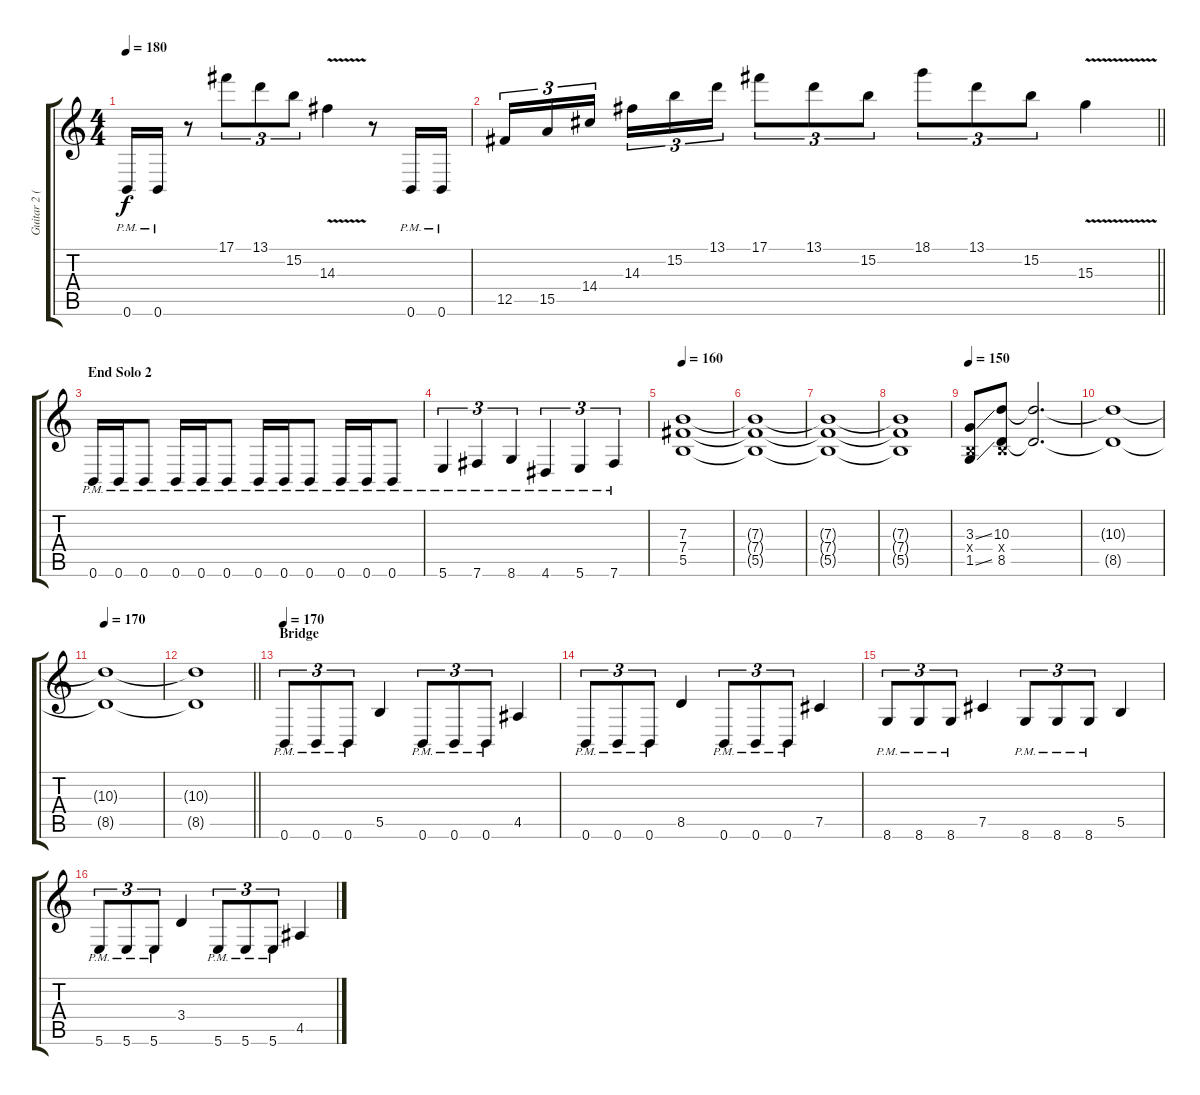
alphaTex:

\track ("Guitar 2 (Left)" "Guitar 2 (") {instrument overdrivenguitar}
\staff {score tabs}
\tuning (Db4 Ab3 E3 B2 Gb2 B1) {hide}
\ts (4 4)
\tempo 180
\clef g2
\ks c
0.6{pm}.16{dy f} 0.6{pm}.16 r.8 17.1.8{tu (3 2)} 13.1.8{tu (3 2)} 15.2.8{tu (3 2)} 14.3{v}.4 r.8 0.6{pm}.16 0.6{pm}.16 |
\barLineRight lightlight
12.5.16{tu (3 2)} 15.5.16{tu (3 2)} 14.4.16{tu (3 2) beam splitsecondary} 14.3.16{tu (3 2)} 15.2.16{tu (3 2)} 13.1.16{tu (3 2)} 17.1.8{tu (3 2)} 13.1.8{tu (3 2)} 15.2.8{tu (3 2)} 18.1.8{tu (3 2)} 13.1.8{tu (3 2)} 15.2.8{tu (3 2)} 15.3{v}.4 |
\section ("" "End Solo 2")
0.6{pm}.16 0.6{pm}.16 0.6{pm}.8 0.6{pm}.16 0.6{pm}.16 0.6{pm}.8 0.6{pm}.16 0.6{pm}.16 0.6{pm}.8 0.6{pm}.16 0.6{pm}.16 0.6{pm}.8 |
5.6{pm}.4{tu (3 2)} 7.6{pm}.4{tu (3 2)} 8.6{pm}.4{tu (3 2)} 4.6{pm}.4{tu (3 2)} 5.6{pm}.4{tu (3 2)} 7.6{pm}.4{tu (3 2)} |
\tempo 160
(7.3 7.4 5.5).1 |
(7.3{t} 7.4{t} 5.5{t}).1 |
(7.3{t} 7.4{t} 5.5{t}).1 |
(7.3{t} 7.4{t} 5.5{t}).1 |
\tempo 150
(3.3{ss} 0.4{x} 1.5{ss}).8 (10.3 0.4{x} 8.5).8 (10.3{t} 8.5{t}).2{d} |
(10.3{t} 8.5{t}).1 |
\tempo 170
(10.3{t} 8.5{t}).1 |
\barLineRight lightlight
(10.3{t} 8.5{t}).1 |
\section ("" "Bridge")
\tempo 170
0.6{pm}.8{tu (3 2)} 0.6{pm}.8{tu (3 2)} 0.6{pm}.8{tu (3 2)} 5.5.4 0.6{pm}.8{tu (3 2)} 0.6{pm}.8{tu (3 2)} 0.6{pm}.8{tu (3 2)} 4.5.4 |
0.6{pm}.8{tu (3 2)} 0.6{pm}.8{tu (3 2)} 0.6{pm}.8{tu (3 2)} 8.5.4 0.6{pm}.8{tu (3 2)} 0.6{pm}.8{tu (3 2)} 0.6{pm}.8{tu (3 2)} 7.5.4 |
8.6{pm}.8{tu (3 2)} 8.6{pm}.8{tu (3 2)} 8.6{pm}.8{tu (3 2)} 7.5.4 8.6{pm}.8{tu (3 2)} 8.6{pm}.8{tu (3 2)} 8.6{pm}.8{tu (3 2)} 5.5.4 |
5.6{pm}.8{tu (3 2)} 5.6{pm}.8{tu (3 2)} 5.6{pm}.8{tu (3 2)} 3.4.4 5.6{pm}.8{tu (3 2)} 5.6{pm}.8{tu (3 2)} 5.6{pm}.8{tu (3 2)} 4.5.4
